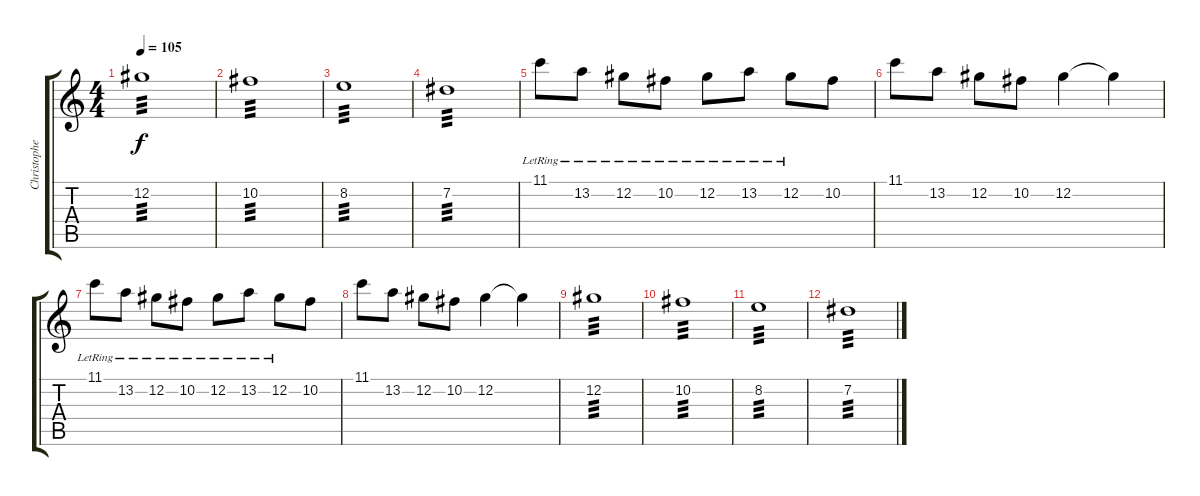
\track ("Christopher Johnsson (Acoustic Guitar)" "Christophe") {instrument electricguitarclean}
\staff {score tabs}
\tuning (Db4 Ab3 E3 B2 Gb2 Db2) {hide}
\ts (4 4)
\tempo 105
\clef g2
\ks c
12.2.1{tp 3 dy f volume 16 instrument electricguitarclean} |
10.2.1{tp 3} |
8.2.1{tp 3} |
7.2.1{tp 3} |
11.1{lr}.8 13.2{lr}.8 12.2{lr}.8 10.2{lr}.8 12.2{lr}.8 13.2{lr}.8 12.2{lr}.8 10.2.8 |
11.1.8 13.2.8 12.2.8 10.2.8 12.2.4 12.2{t}.4 |
11.1{lr}.8 13.2{lr}.8 12.2{lr}.8 10.2{lr}.8 12.2{lr}.8 13.2{lr}.8 12.2{lr}.8 10.2.8 |
11.1.8 13.2.8 12.2.8 10.2.8 12.2.4 12.2{t}.4 |
12.2.1{tp 3 volume 16} |
10.2.1{tp 3} |
8.2.1{tp 3} |
7.2.1{tp 3}
